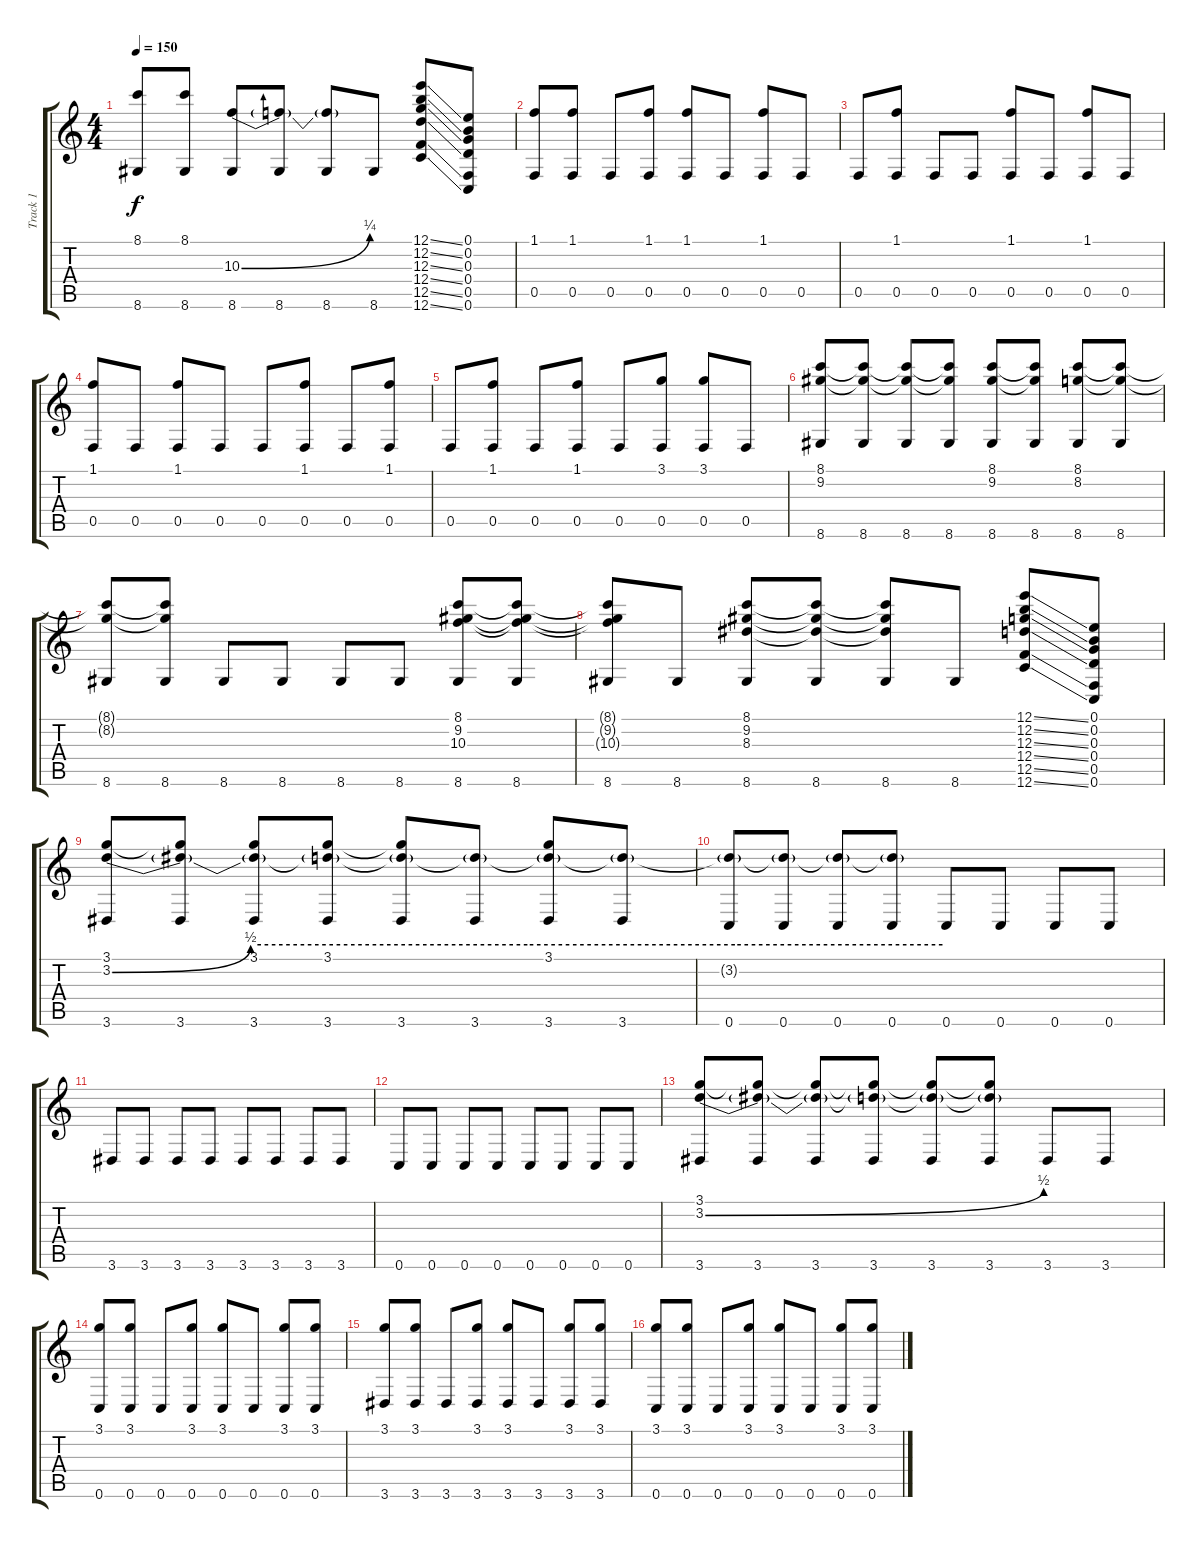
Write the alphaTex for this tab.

\track ("Track 1" "Track 1") {instrument overdrivenguitar}
\staff {score tabs}
\tuning (E4 B3 G3 D3 F2 C2) {hide}
\ts (4 4)
\tempo 150
\clef g2
\ks c
(8.1 8.6).8{dy f} (8.1 8.6).8 (10.3{be (bend 0 0 60 1)} 8.6).8 (10.3{t} 8.6).8 (10.3{t} 8.6).8 8.6.8 (12.1{ss} 12.2{ss} 12.3{ss} 12.4{ss} 12.5{ss} 12.6{ss}).8 (0.1 0.2 0.3 0.4 0.5 0.6).8 |
(1.1 0.5).8 (1.1 0.5).8 0.5.8 (1.1 0.5).8 (1.1 0.5).8 0.5.8 (1.1 0.5).8 0.5.8 |
0.5.8 (1.1 0.5).8 0.5.8 0.5.8 (1.1 0.5).8 0.5.8 (1.1 0.5).8 0.5.8 |
(1.1 0.5).8 0.5.8 (1.1 0.5).8 0.5.8 0.5.8 (1.1 0.5).8 0.5.8 (1.1 0.5).8 |
0.5.8 (1.1 0.5).8 0.5.8 (1.1 0.5).8 0.5.8 (3.1 0.5).8 (3.1 0.5).8 0.5.8 |
(8.1 9.2 8.6).8 (8.1{t} 9.2{t} 8.6).8 (8.1{t} 9.2{t} 8.6).8 (8.1{t} 9.2{t} 8.6).8 (8.1 9.2 8.6).8 (8.1{t} 9.2{t} 8.6).8 (8.1 8.2 8.6).8 (8.1{t} 8.2{t} 8.6).8 |
(8.1{t} 8.2{t} 8.6).8 (8.1{t} 8.2{t} 8.6).8 8.6.8 8.6.8 8.6.8 8.6.8 (8.1 9.2 10.3 8.6).8 (8.1{t} 9.2{t} 10.3{t} 8.6).8 |
(8.1{t} 9.2{t} 10.3{t} 8.6).8 8.6.8 (8.1 9.2 8.3 8.6).8 (8.1{t} 9.2{t} 8.3{t} 8.6).8 (8.1{t} 9.2{t} 8.3{t} 8.6).8 8.6.8 (12.1{ss} 12.2{ss} 12.3{ss} 12.4{ss} 12.5{ss} 12.6{ss}).8 (0.1 0.2 0.3 0.4 0.5 0.6).8 |
(3.1 3.2{be (custom 0 0 10 2 30 2 45 2 60 2)} 3.6).8 (3.1{t} 3.2{t} 3.6).8 (3.1 3.2{t} 3.6).8 (3.1 3.2{t} 3.6).8 (3.1{t} 3.2{t} 3.6).8 (3.2{t} 3.6).8 (3.1 3.2{t} 3.6).8 (3.2{t} 3.6).8 |
(3.2{t} 0.6).8 (3.2{t} 0.6).8 (3.2{t} 0.6).8 (3.2{t} 0.6).8 0.6.8 0.6.8 0.6.8 0.6.8 |
3.6.8 3.6.8 3.6.8 3.6.8 3.6.8 3.6.8 3.6.8 3.6.8 |
0.6.8 0.6.8 0.6.8 0.6.8 0.6.8 0.6.8 0.6.8 0.6.8 |
(3.1 3.2{be (bend 0 0 60 2)} 3.6).8 (3.1{t} 3.2{t} 3.6).8 (3.1{t} 3.2{t} 3.6).8 (3.1{t} 3.2{t} 3.6).8 (3.1{t} 3.2{t} 3.6).8 (3.1{t} 3.2{t} 3.6).8 3.6.8 3.6.8 |
(3.1 0.6).8 (3.1 0.6).8 0.6.8 (3.1 0.6).8 (3.1 0.6).8 0.6.8 (3.1 0.6).8 (3.1 0.6).8 |
(3.1 3.6).8 (3.1 3.6).8 3.6.8 (3.1 3.6).8 (3.1 3.6).8 3.6.8 (3.1 3.6).8 (3.1 3.6).8 |
(3.1 0.6).8 (3.1 0.6).8 0.6.8 (3.1 0.6).8 (3.1 0.6).8 0.6.8 (3.1 0.6).8 (3.1 0.6).8
